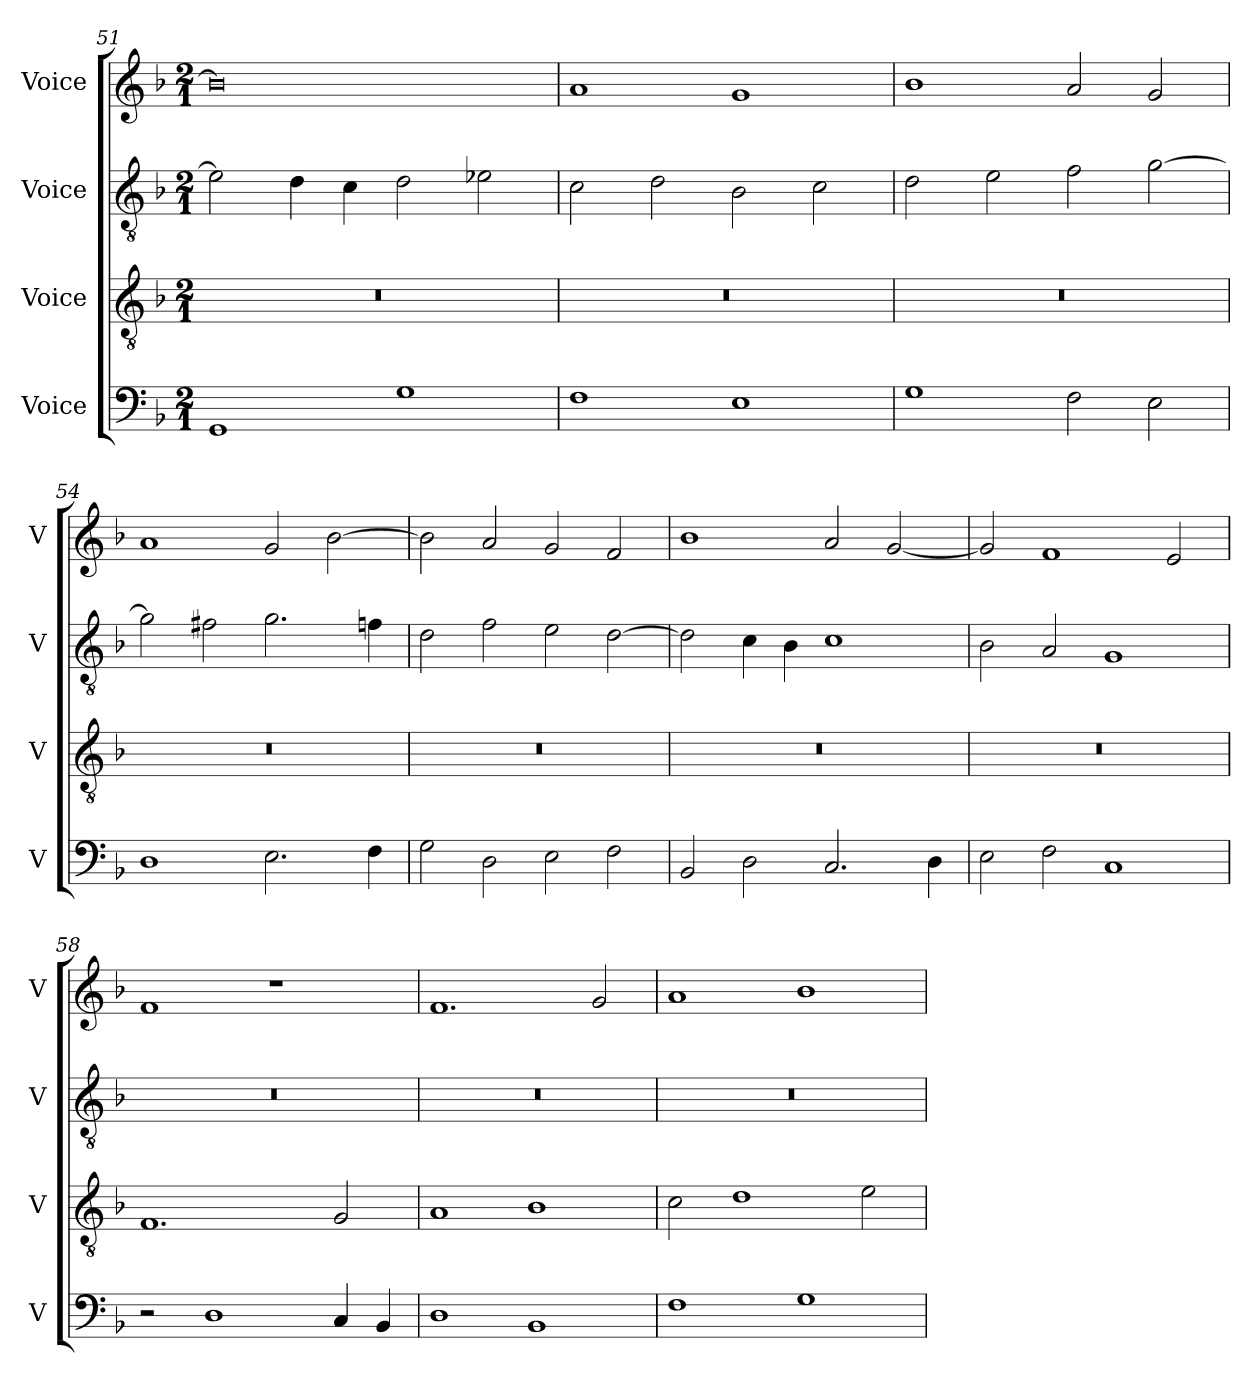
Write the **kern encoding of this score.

**kern	**kern	**kern	**kern
*part4	*part3	*part2	*part1
*staff4	*staff3	*staff2	*staff1
*I"Voice	*I"Voice	*I"Voice	*I"Voice
*I'V	*I'V	*I'V	*I'V
!!LO:LB:g=z
*clefF4	*clefGv2	*clefGv2	*clefG2
*k[b-]	*k[b-]	*k[b-]	*k[b-]
*M2/1	*M2/1	*M2/1	*M2/1
=51	=51	=51	=51
1GG	0r	2e-\]	0b-]
.	.	4d\	.
.	.	4c\	.
1G	.	2d\	.
.	.	2e-X\	.
=52	=52	=52	=52
1F	0r	2c\	1a
.	.	2d\	.
1E	.	2B-\	1g
.	.	2c\	.
=53	=53	=53	=53
1G	0r	2d\	1b-
.	.	2e\	.
2F\	.	2f\	2a/
2E\	.	[2g\	2g/
=54	=54	=54	=54
1D	0r	2g\]	1a
.	.	2f#X\	.
2.E\	.	2.g\	2g/
.	.	.	[2b-\
4F\	.	4fn\	.
!!LO:LB:g=z
=55	=55	=55	=55
2G\	0r	2d\	2b-\]
2D\	.	2f\	2a/
2E\	.	2e\	2g/
2F\	.	[2d\	2f/
=56	=56	=56	=56
2BB-/	0r	2d\]	1b-
2D\	.	4c\	.
.	.	4B-\	.
2.C/	.	1c	2a/
.	.	.	[2g/
4D\	.	.	.
=57	=57	=57	=57
2E\	0r	2B-\	2g/]
2F\	.	2A/	1f
1C	.	1G	.
.	.	.	2e/
=58	=58	=58	=58
2r	1.F	0r	1f
1D	.	.	.
.	.	.	1r
4C/	2G/	.	.
4BB-/	.	.	.
!!LO:PB:g=z
=59	=59	=59	=59
1D	1A	0r	1.f
1BB-	1B-	.	.
.	.	.	2g/
=60	=60	=60	=60
1F	2c\	0r	1a
.	1d	.	.
1G	.	.	1b-
.	2e\	.	.
=	=	=	=
*-	*-	*-	*-
